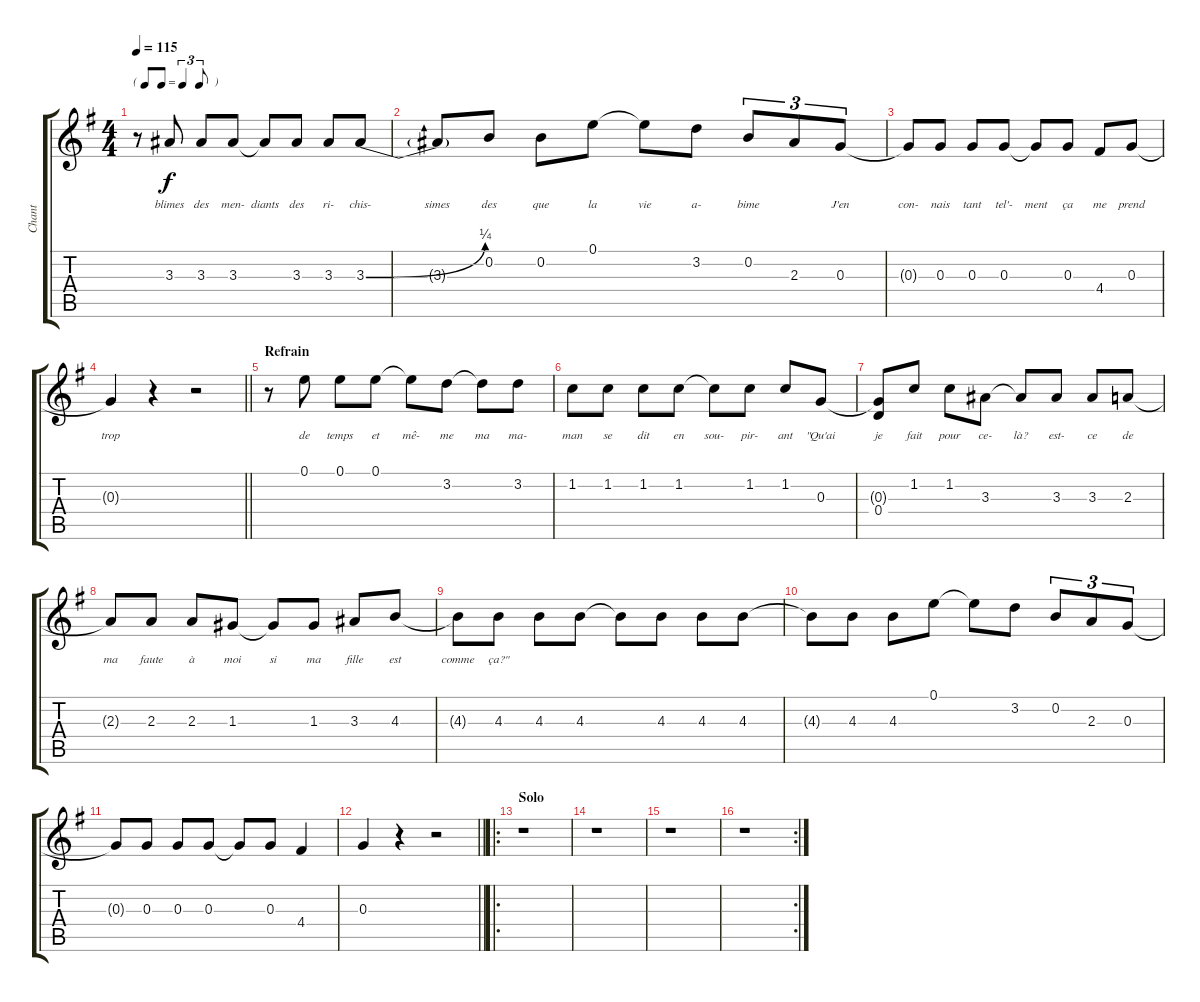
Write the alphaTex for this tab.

\track ("Chant" "Chant") {instrument electricguitarjazz}
\staff {score tabs}
\tuning (E4 B3 G3 D3 A2 E2) {hide}
\ts (4 4)
\tf triplet8th
\tempo 115
\clef g2
\ks g
r.8{dy f} 3.3.8{lyrics (0 "") lyrics (1 "blimes") lyrics (2 "") lyrics (3 "") lyrics (4 "")} 3.3.8{lyrics (0 "") lyrics (1 "des") lyrics (2 "") lyrics (3 "") lyrics (4 "")} 3.3.8{lyrics (0 "") lyrics (1 "men-") lyrics (2 "") lyrics (3 "") lyrics (4 "")} 3.3{t}.8{lyrics (0 "") lyrics (1 "diants") lyrics (2 "") lyrics (3 "") lyrics (4 "")} 3.3.8{lyrics (0 "") lyrics (1 "des") lyrics (2 "") lyrics (3 "") lyrics (4 "")} 3.3.8{lyrics (0 "") lyrics (1 "ri-") lyrics (2 "") lyrics (3 "") lyrics (4 "")} 3.3{be (bend 0 0 60 1)}.8{lyrics (0 "") lyrics (1 "chis-") lyrics (2 "") lyrics (3 "") lyrics (4 "")} |
3.3{t}.8{lyrics (0 "") lyrics (1 "simes") lyrics (2 "") lyrics (3 "") lyrics (4 "")} 0.2.8{lyrics (0 "") lyrics (1 "des") lyrics (2 "") lyrics (3 "") lyrics (4 "")} 0.2.8{lyrics (0 "") lyrics (1 "que") lyrics (2 "") lyrics (3 "") lyrics (4 "")} 0.1.8{lyrics (0 "") lyrics (1 "la") lyrics (2 "") lyrics (3 "") lyrics (4 "")} 0.1{t}.8{lyrics (0 "") lyrics (1 "vie") lyrics (2 "") lyrics (3 "") lyrics (4 "")} 3.2.8{lyrics (0 "") lyrics (1 "a-") lyrics (2 "") lyrics (3 "") lyrics (4 "")} 0.2.8{tu (3 2) lyrics (0 "") lyrics (1 "bime") lyrics (2 "") lyrics (3 "") lyrics (4 "")} 2.3.8{tu (3 2) lyrics (0 "") lyrics (1 "") lyrics (2 "") lyrics (3 "") lyrics (4 "")} 0.3.8{tu (3 2) lyrics (0 "") lyrics (1 "J'en") lyrics (2 "") lyrics (3 "") lyrics (4 "")} |
0.3{t}.8{lyrics (0 "") lyrics (1 "con-") lyrics (2 "") lyrics (3 "") lyrics (4 "")} 0.3.8{lyrics (0 "") lyrics (1 "nais") lyrics (2 "") lyrics (3 "") lyrics (4 "")} 0.3.8{lyrics (0 "") lyrics (1 "tant") lyrics (2 "") lyrics (3 "") lyrics (4 "")} 0.3.8{lyrics (0 "") lyrics (1 "tel'-") lyrics (2 "") lyrics (3 "") lyrics (4 "")} 0.3{t}.8{lyrics (0 "") lyrics (1 "ment") lyrics (2 "") lyrics (3 "") lyrics (4 "")} 0.3.8{lyrics (0 "") lyrics (1 "ça") lyrics (2 "") lyrics (3 "") lyrics (4 "")} 4.4.8{lyrics (0 "") lyrics (1 "me") lyrics (2 "") lyrics (3 "") lyrics (4 "")} 0.3.8{lyrics (0 "") lyrics (1 "prend") lyrics (2 "") lyrics (3 "") lyrics (4 "")} |
\barLineRight lightlight
0.3{t}.4{lyrics (0 "") lyrics (1 "trop") lyrics (2 "") lyrics (3 "") lyrics (4 "")} r.4 r.2 |
\section ("" "Refrain")
r.8 0.1.8{lyrics (0 "") lyrics (1 "de") lyrics (2 "") lyrics (3 "") lyrics (4 "")} 0.1.8{lyrics (0 "") lyrics (1 "temps") lyrics (2 "") lyrics (3 "") lyrics (4 "")} 0.1.8{lyrics (0 "") lyrics (1 "et") lyrics (2 "") lyrics (3 "") lyrics (4 "")} 0.1{t}.8{lyrics (0 "") lyrics (1 "mê-") lyrics (2 "") lyrics (3 "") lyrics (4 "")} 3.2.8{lyrics (0 "") lyrics (1 "me") lyrics (2 "") lyrics (3 "") lyrics (4 "")} 3.2{t}.8{lyrics (0 "") lyrics (1 "ma") lyrics (2 "") lyrics (3 "") lyrics (4 "")} 3.2.8{lyrics (0 "") lyrics (1 "ma-") lyrics (2 "") lyrics (3 "") lyrics (4 "")} |
1.2.8{lyrics (0 "") lyrics (1 "man") lyrics (2 "") lyrics (3 "") lyrics (4 "")} 1.2.8{lyrics (0 "") lyrics (1 "se") lyrics (2 "") lyrics (3 "") lyrics (4 "")} 1.2.8{lyrics (0 "") lyrics (1 "dit") lyrics (2 "") lyrics (3 "") lyrics (4 "")} 1.2.8{lyrics (0 "") lyrics (1 "en") lyrics (2 "") lyrics (3 "") lyrics (4 "")} 1.2{t}.8{lyrics (0 "") lyrics (1 "sou-") lyrics (2 "") lyrics (3 "") lyrics (4 "")} 1.2.8{lyrics (0 "") lyrics (1 "pir-") lyrics (2 "") lyrics (3 "") lyrics (4 "")} 1.2.8{lyrics (0 "") lyrics (1 "ant") lyrics (2 "") lyrics (3 "") lyrics (4 "")} 0.3.8{lyrics (0 "") lyrics (1 "\"Qu'ai") lyrics (2 "") lyrics (3 "") lyrics (4 "")} |
(0.3{t} 0.4).8{lyrics (0 "") lyrics (1 "je") lyrics (2 "") lyrics (3 "") lyrics (4 "")} 1.2.8{lyrics (0 "") lyrics (1 "fait") lyrics (2 "") lyrics (3 "") lyrics (4 "")} 1.2.8{lyrics (0 "") lyrics (1 "pour") lyrics (2 "") lyrics (3 "") lyrics (4 "")} 3.3.8{lyrics (0 "") lyrics (1 "ce-") lyrics (2 "") lyrics (3 "") lyrics (4 "")} 3.3{t}.8{lyrics (0 "") lyrics (1 "là?") lyrics (2 "") lyrics (3 "") lyrics (4 "")} 3.3.8{lyrics (0 "") lyrics (1 "est-") lyrics (2 "") lyrics (3 "") lyrics (4 "")} 3.3.8{lyrics (0 "") lyrics (1 "ce") lyrics (2 "") lyrics (3 "") lyrics (4 "")} 2.3.8{lyrics (0 "") lyrics (1 "de") lyrics (2 "") lyrics (3 "") lyrics (4 "")} |
2.3{t}.8{lyrics (0 "") lyrics (1 "ma") lyrics (2 "") lyrics (3 "") lyrics (4 "")} 2.3.8{lyrics (0 "") lyrics (1 "faute") lyrics (2 "") lyrics (3 "") lyrics (4 "")} 2.3.8{lyrics (0 "") lyrics (1 "à") lyrics (2 "") lyrics (3 "") lyrics (4 "")} 1.3.8{lyrics (0 "") lyrics (1 "moi") lyrics (2 "") lyrics (3 "") lyrics (4 "")} 1.3{t}.8{lyrics (0 "") lyrics (1 "si") lyrics (2 "") lyrics (3 "") lyrics (4 "")} 1.3.8{lyrics (0 "") lyrics (1 "ma") lyrics (2 "") lyrics (3 "") lyrics (4 "")} 3.3.8{lyrics (0 "") lyrics (1 "fille") lyrics (2 "") lyrics (3 "") lyrics (4 "")} 4.3.8{lyrics (0 "") lyrics (1 "est") lyrics (2 "") lyrics (3 "") lyrics (4 "")} |
4.3{t}.8{lyrics (0 "") lyrics (1 "comme") lyrics (2 "") lyrics (3 "") lyrics (4 "")} 4.3.8{lyrics (0 "") lyrics (1 "ça?\"") lyrics (2 "") lyrics (3 "") lyrics (4 "")} 4.3.8 4.3.8 4.3{t}.8 4.3.8 4.3.8 4.3.8 |
4.3{t}.8 4.3.8 4.3.8 0.1.8 0.1{t}.8 3.2.8 0.2.8{tu (3 2)} 2.3.8{tu (3 2)} 0.3.8{tu (3 2)} |
0.3{t}.8 0.3.8 0.3.8 0.3.8 0.3{t}.8 0.3.8 4.4.4 |
\barLineRight lightlight
0.3.4 r.4 r.2 |
\ro
\section ("" "Solo")
r.1 |
r.1 |
r.1 |
\rc 2
r.1
